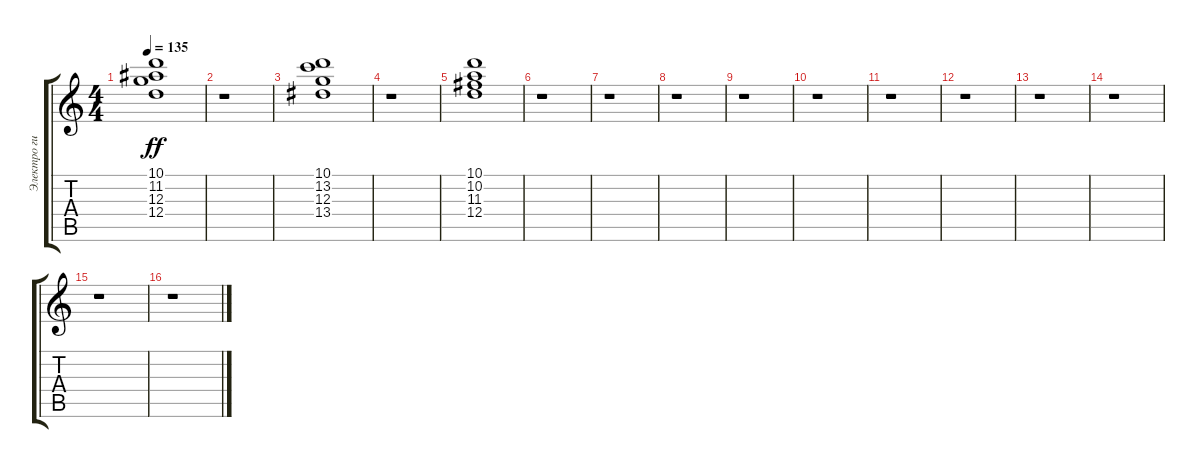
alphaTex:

\track ("Электро гитара" "Электро ги") {instrument electricguitarclean}
\staff {score tabs}
\tuning (E4 B3 G3 D3 A2 E2) {hide}
\ts (4 4)
\tempo 135
\clef g2
\ks c
(10.1 11.2 12.3 12.4).1{dy ff} |
r.1 |
(10.1 13.2 12.3 13.4).1 |
r.1 |
(10.1 10.2 11.3 12.4).1 |
r.1 |
r.1 |
r.1 |
r.1 |
r.1 |
r.1 |
r.1 |
r.1 |
r.1 |
r.1 |
r.1
